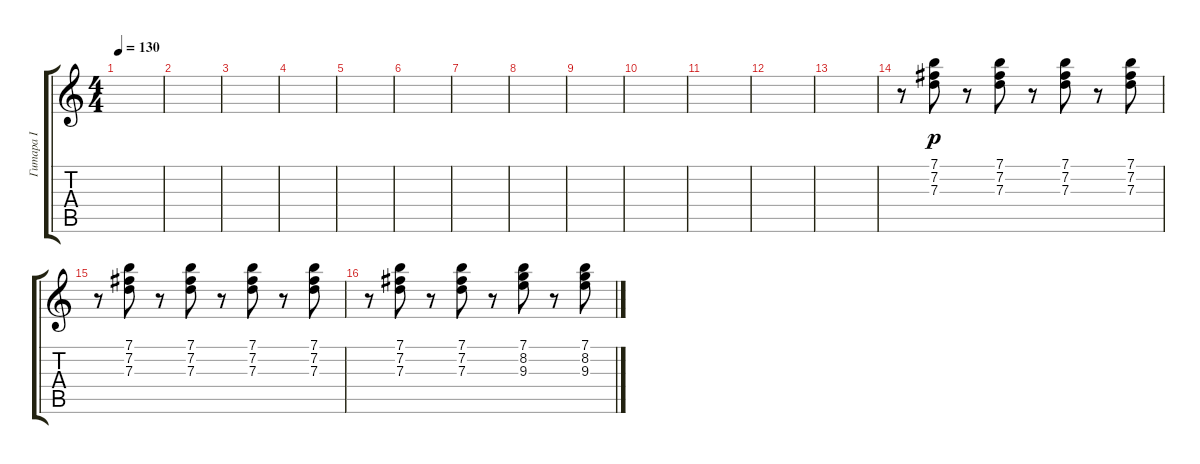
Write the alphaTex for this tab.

\track ("Гитара I" "Гитара I") {instrument electricguitarjazz}
\staff {score tabs}
\tuning (E4 B3 G3 D3 A2 E2) {hide}
\ts (4 4)
\tempo 130
\clef g2
\ks c
|
|
|
|
|
|
|
|
|
|
|
|
|
r.8 (7.1 7.2 7.3).8{dy p} r.8 (7.1 7.2 7.3).8 r.8 (7.1 7.2 7.3).8 r.8 (7.1 7.2 7.3).8 |
r.8 (7.1 7.2 7.3).8 r.8 (7.1 7.2 7.3).8 r.8 (7.1 7.2 7.3).8 r.8 (7.1 7.2 7.3).8 |
r.8 (7.1 7.2 7.3).8 r.8 (7.1 7.2 7.3).8 r.8 (7.1 8.2 9.3).8 r.8 (7.1 8.2 9.3).8
